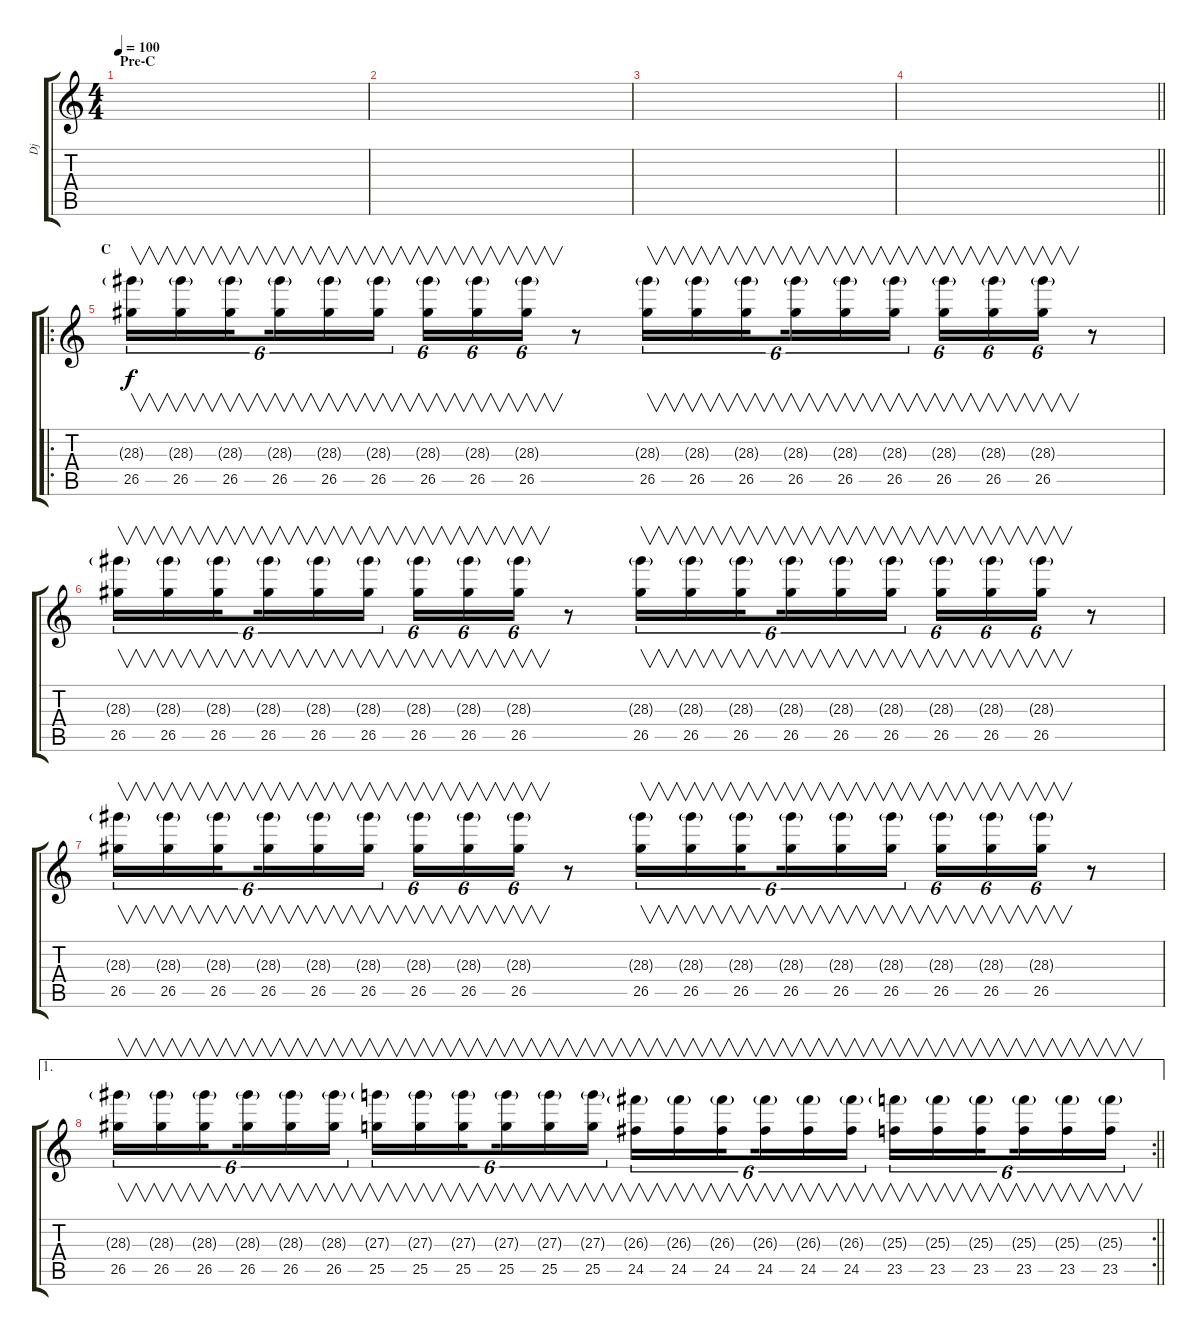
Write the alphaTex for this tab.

\track ("Dj" "Dj") {instrument distortionguitar}
\staff {score tabs}
\tuning (Db4 Ab3 E3 B2 Gb2 B1) {hide}
\ts (4 4)
\section ("" "Pre-C")
\tempo 100
\clef g2
\ks c
|
|
|
\barLineRight lightlight
|
\ro
\section ("" "C")
(28.3{g} 26.5).16{v tu (6 4) volume 5} (28.3{g} 26.5).16{v tu (6 4)} (28.3{g} 26.5).16{v tu (6 4) beam splitsecondary} (28.3{g} 26.5).16{v tu (6 4)} (28.3{g} 26.5).16{v tu (6 4)} (28.3{g} 26.5).16{v tu (6 4)} (28.3{g} 26.5).16{v tu (6 4)} (28.3{g} 26.5).16{v tu (6 4)} (28.3{g} 26.5).16{v tu (6 4)} r.8 (28.3{g} 26.5).16{v tu (6 4)} (28.3{g} 26.5).16{v tu (6 4)} (28.3{g} 26.5).16{v tu (6 4) beam splitsecondary} (28.3{g} 26.5).16{v tu (6 4)} (28.3{g} 26.5).16{v tu (6 4)} (28.3{g} 26.5).16{v tu (6 4)} (28.3{g} 26.5).16{v tu (6 4)} (28.3{g} 26.5).16{v tu (6 4)} (28.3{g} 26.5).16{v tu (6 4)} r.8 |
(28.3{g} 26.5).16{v tu (6 4)} (28.3{g} 26.5).16{v tu (6 4)} (28.3{g} 26.5).16{v tu (6 4) beam splitsecondary} (28.3{g} 26.5).16{v tu (6 4)} (28.3{g} 26.5).16{v tu (6 4)} (28.3{g} 26.5).16{v tu (6 4)} (28.3{g} 26.5).16{v tu (6 4)} (28.3{g} 26.5).16{v tu (6 4)} (28.3{g} 26.5).16{v tu (6 4)} r.8 (28.3{g} 26.5).16{v tu (6 4)} (28.3{g} 26.5).16{v tu (6 4)} (28.3{g} 26.5).16{v tu (6 4) beam splitsecondary} (28.3{g} 26.5).16{v tu (6 4)} (28.3{g} 26.5).16{v tu (6 4)} (28.3{g} 26.5).16{v tu (6 4)} (28.3{g} 26.5).16{v tu (6 4)} (28.3{g} 26.5).16{v tu (6 4)} (28.3{g} 26.5).16{v tu (6 4)} r.8 |
(28.3{g} 26.5).16{v tu (6 4)} (28.3{g} 26.5).16{v tu (6 4)} (28.3{g} 26.5).16{v tu (6 4) beam splitsecondary} (28.3{g} 26.5).16{v tu (6 4)} (28.3{g} 26.5).16{v tu (6 4)} (28.3{g} 26.5).16{v tu (6 4)} (28.3{g} 26.5).16{v tu (6 4)} (28.3{g} 26.5).16{v tu (6 4)} (28.3{g} 26.5).16{v tu (6 4)} r.8 (28.3{g} 26.5).16{v tu (6 4)} (28.3{g} 26.5).16{v tu (6 4)} (28.3{g} 26.5).16{v tu (6 4) beam splitsecondary} (28.3{g} 26.5).16{v tu (6 4)} (28.3{g} 26.5).16{v tu (6 4)} (28.3{g} 26.5).16{v tu (6 4)} (28.3{g} 26.5).16{v tu (6 4)} (28.3{g} 26.5).16{v tu (6 4)} (28.3{g} 26.5).16{v tu (6 4)} r.8 |
\ae 1
\rc 2
\barLineRight lightlight
(28.3{g} 26.5).16{v tu (6 4)} (28.3{g} 26.5).16{v tu (6 4)} (28.3{g} 26.5).16{v tu (6 4) beam splitsecondary} (28.3{g} 26.5).16{v tu (6 4)} (28.3{g} 26.5).16{v tu (6 4)} (28.3{g} 26.5).16{v tu (6 4)} (27.3{g} 25.5).16{v tu (6 4)} (27.3{g} 25.5).16{v tu (6 4)} (27.3{g} 25.5).16{v tu (6 4) beam splitsecondary} (27.3{g} 25.5).16{v tu (6 4)} (27.3{g} 25.5).16{v tu (6 4)} (27.3{g} 25.5).16{v tu (6 4)} (26.3{g} 24.5).16{v tu (6 4)} (26.3{g} 24.5).16{v tu (6 4)} (26.3{g} 24.5).16{v tu (6 4) beam splitsecondary} (26.3{g} 24.5).16{v tu (6 4)} (26.3{g} 24.5).16{v tu (6 4)} (26.3{g} 24.5).16{v tu (6 4)} (25.3{g} 23.5).16{v tu (6 4)} (25.3{g} 23.5).16{v tu (6 4)} (25.3{g} 23.5).16{v tu (6 4) beam splitsecondary} (25.3{g} 23.5).16{v tu (6 4)} (25.3{g} 23.5).16{v tu (6 4)} (25.3{g} 23.5).16{v tu (6 4)}
